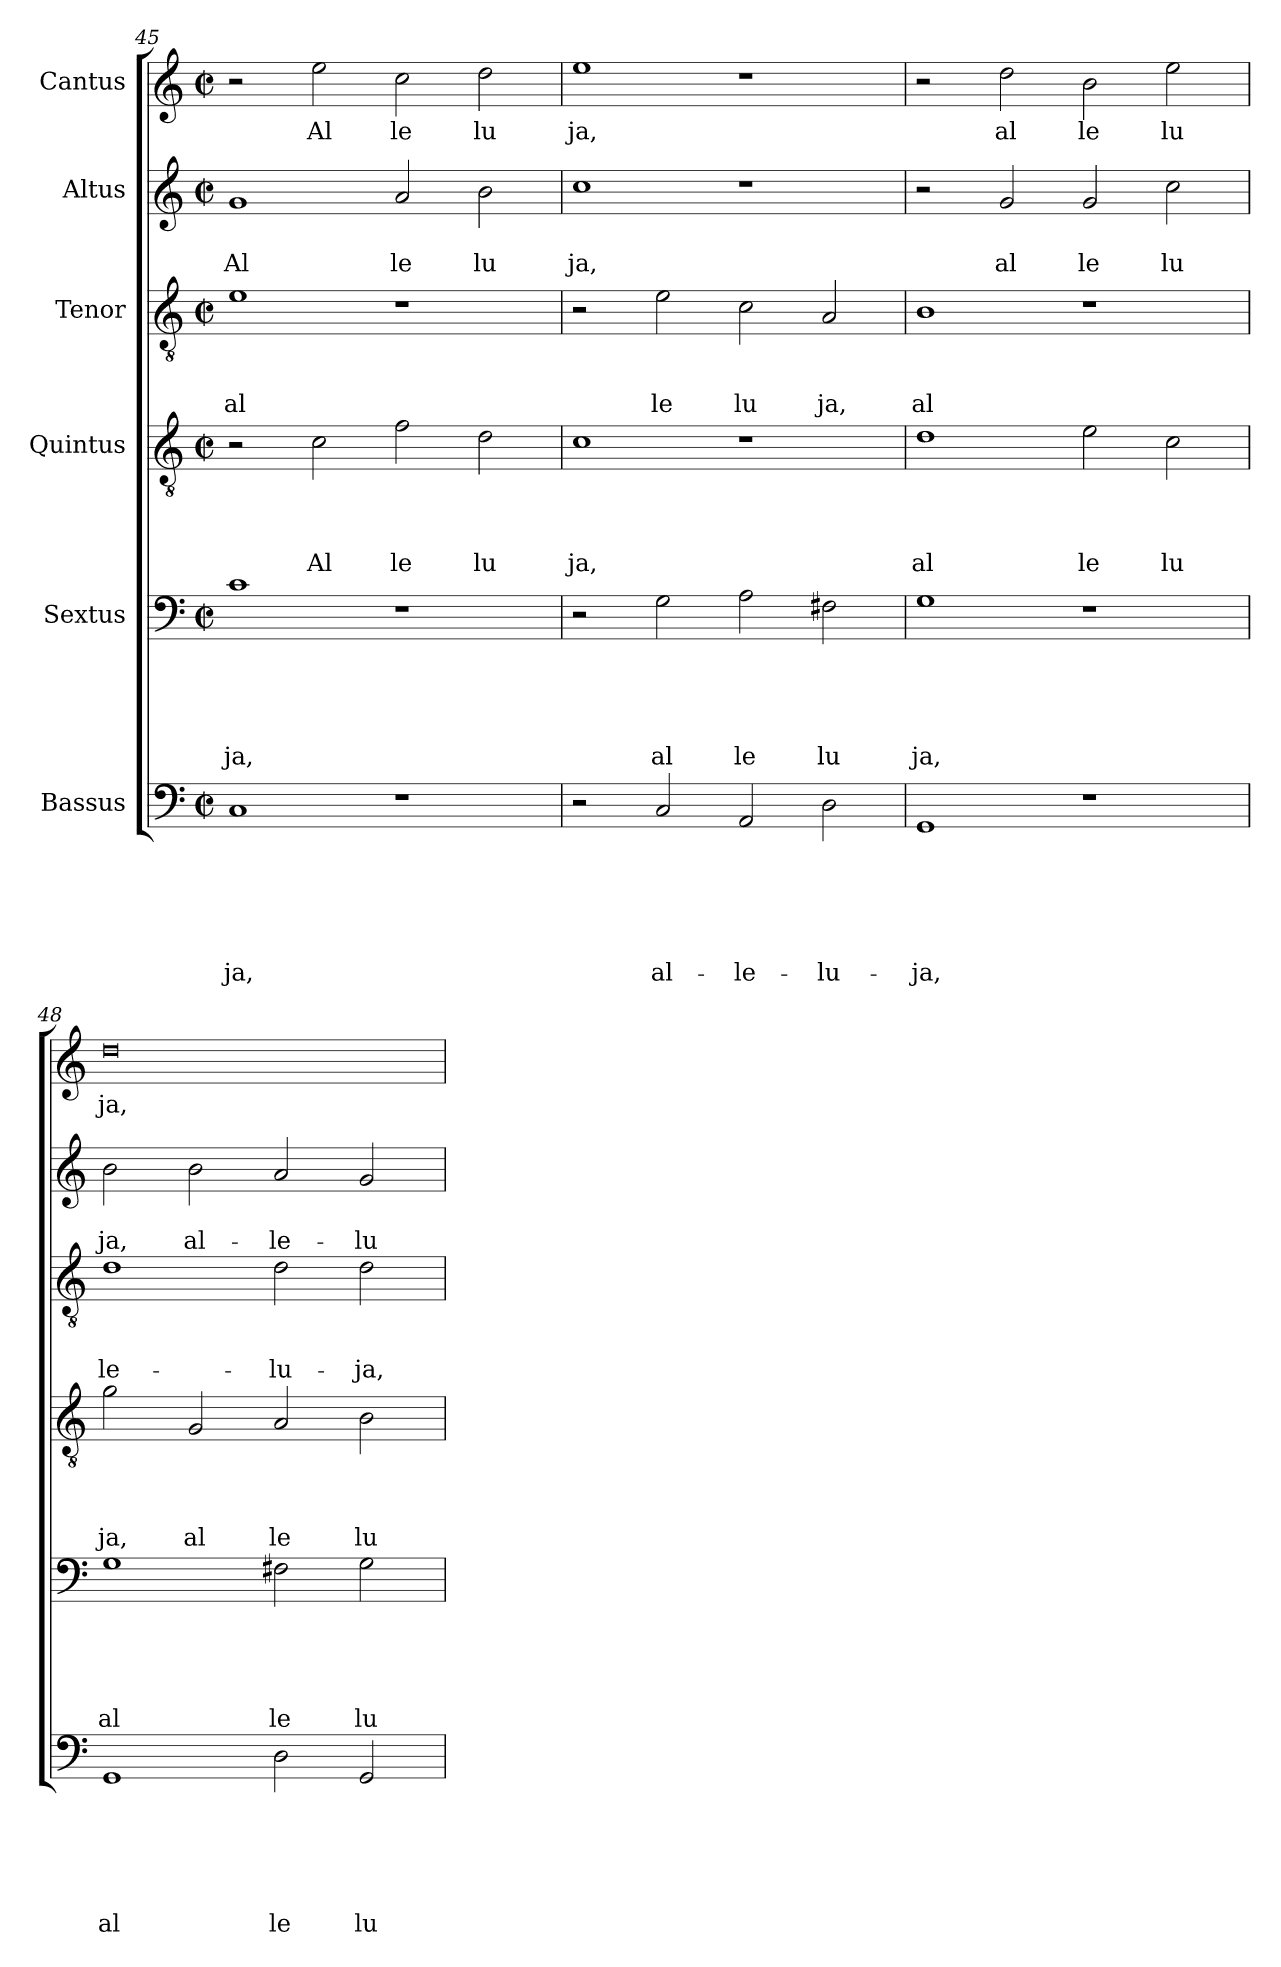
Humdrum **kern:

**kern	**text	**text	**text	**text	**text	**text	**kern	**text	**text	**text	**text	**text	**kern	**text	**text	**text	**text	**kern	**text	**text	**text	**kern	**text	**text	**kern	**text
*part6	*part6	*part6	*part6	*part6	*part6	*part6	*part5	*part5	*part5	*part5	*part5	*part5	*part4	*part4	*part4	*part4	*part4	*part3	*part3	*part3	*part3	*part2	*part2	*part2	*part1	*part1
*staff6	*staff6	*staff6	*staff6	*staff6	*staff6	*staff6	*staff5	*staff5	*staff5	*staff5	*staff5	*staff5	*staff4	*staff4	*staff4	*staff4	*staff4	*staff3	*staff3	*staff3	*staff3	*staff2	*staff2	*staff2	*staff1	*staff1
*I"Bassus	*	*	*	*	*	*	*I"Sextus	*	*	*	*	*	*I"Quintus	*	*	*	*	*I"Tenor	*	*	*	*I"Altus	*	*	*I"Cantus	*
*clefF4	*	*	*	*	*	*	*clefF4	*	*	*	*	*	*clefGv2	*	*	*	*	*clefGv2	*	*	*	*clefG2	*	*	*clefG2	*
*k[]	*	*	*	*	*	*	*k[]	*	*	*	*	*	*k[]	*	*	*	*	*k[]	*	*	*	*k[]	*	*	*k[]	*
*C:	*	*	*	*	*	*	*C:	*	*	*	*	*	*C:	*	*	*	*	*C:	*	*	*	*C:	*	*	*C:	*
*M2/2	*	*	*	*	*	*	*M2/2	*	*	*	*	*	*M2/2	*	*	*	*	*M2/2	*	*	*	*M2/2	*	*	*M2/2	*
*met(c|)	*	*	*	*	*	*	*met(c|)	*	*	*	*	*	*met(c|)	*	*	*	*	*met(c|)	*	*	*	*met(c|)	*	*	*met(c|)	*
=45	=45	=45	=45	=45	=45	=45	=45	=45	=45	=45	=45	=45	=45	=45	=45	=45	=45	=45	=45	=45	=45	=45	=45	=45	=45	=45
!	!	!	!	!	!	!LO:LY:b	!	!	!	!	!	!LO:LY:b	!	!	!	!	!	!	!	!	!LO:LY:b	!	!	!LO:LY:b	!	!
1C	.	.	.	.	.	-ja,	1c	.	.	.	.	ja,	2r	.	.	.	.	1e	.	.	al	1g	.	Al	2r	.
!	!	!	!	!	!	!	!	!	!	!	!	!	!	!	!	!	!LO:LY:b	!	!	!	!	!	!	!	!	!LO:LY:b
.	.	.	.	.	.	.	.	.	.	.	.	.	2c\	.	.	.	Al	.	.	.	.	.	.	.	2ee\	Al
!	!	!	!	!	!	!	!	!	!	!	!	!	!	!	!	!	!LO:LY:b	!	!	!	!	!	!	!LO:LY:b	!	!LO:LY:b
1r	.	.	.	.	.	.	1r	.	.	.	.	.	2f\	.	.	.	le	1r	.	.	.	2a/	.	le	2cc\	le
!	!	!	!	!	!	!	!	!	!	!	!	!	!	!	!	!	!LO:LY:b	!	!	!	!	!	!	!LO:LY:b	!	!LO:LY:b
.	.	.	.	.	.	.	.	.	.	.	.	.	2d\	.	.	.	lu	.	.	.	.	2b\	.	lu	2dd\	lu
=46	=46	=46	=46	=46	=46	=46	=46	=46	=46	=46	=46	=46	=46	=46	=46	=46	=46	=46	=46	=46	=46	=46	=46	=46	=46	=46
!	!	!	!	!	!	!	!	!	!	!	!	!	!	!	!	!	!LO:LY:b	!	!	!	!	!	!	!LO:LY:b	!	!LO:LY:b
2r	.	.	.	.	.	.	2r	.	.	.	.	.	1c	.	.	.	ja,	2r	.	.	.	1cc	.	ja,	1ee	ja,
!	!	!	!	!	!	!LO:LY:b	!	!	!	!	!	!LO:LY:b	!	!	!	!	!	!	!	!	!LO:LY:b	!	!	!	!	!
2C/	.	.	.	.	.	al-	2G\	.	.	.	.	al	.	.	.	.	.	2e\	.	.	le	.	.	.	.	.
!	!	!	!	!	!	!LO:LY:b	!	!	!	!	!	!LO:LY:b	!	!	!	!	!	!	!	!	!LO:LY:b	!	!	!	!	!
2AA/	.	.	.	.	.	-le-	2A\	.	.	.	.	le	1r	.	.	.	.	2c\	.	.	lu	1r	.	.	1r	.
!	!	!	!	!	!	!LO:LY:b	!	!	!	!	!	!LO:LY:b	!	!	!	!	!	!	!	!	!LO:LY:b	!	!	!	!	!
2D\	.	.	.	.	.	-lu-	2F#X\	.	.	.	.	lu	.	.	.	.	.	2A/	.	.	ja,	.	.	.	.	.
=47	=47	=47	=47	=47	=47	=47	=47	=47	=47	=47	=47	=47	=47	=47	=47	=47	=47	=47	=47	=47	=47	=47	=47	=47	=47	=47
!	!	!	!	!	!	!LO:LY:b	!	!	!	!	!	!LO:LY:b	!	!	!	!	!LO:LY:b	!	!	!	!LO:LY:b	!	!	!	!	!
1GG	.	.	.	.	.	-ja,	1G	.	.	.	.	ja,	1d	.	.	.	al	1B	.	.	al	2r	.	.	2r	.
!	!	!	!	!	!	!	!	!	!	!	!	!	!	!	!	!	!	!	!	!	!	!	!	!LO:LY:b	!	!LO:LY:b
.	.	.	.	.	.	.	.	.	.	.	.	.	.	.	.	.	.	.	.	.	.	2g/	.	al	2dd\	al
!	!	!	!	!	!	!	!	!	!	!	!	!	!	!	!	!	!LO:LY:b	!	!	!	!	!	!	!LO:LY:b	!	!LO:LY:b
1r	.	.	.	.	.	.	1r	.	.	.	.	.	2e\	.	.	.	le	1r	.	.	.	2g/	.	le	2b\	le
!	!	!	!	!	!	!	!	!	!	!	!	!	!	!	!	!	!LO:LY:b	!	!	!	!	!	!	!LO:LY:b	!	!LO:LY:b
.	.	.	.	.	.	.	.	.	.	.	.	.	2c\	.	.	.	lu	.	.	.	.	2cc\	.	lu	2ee\	lu
!!LO:LB:g=z
=48	=48	=48	=48	=48	=48	=48	=48	=48	=48	=48	=48	=48	=48	=48	=48	=48	=48	=48	=48	=48	=48	=48	=48	=48	=48	=48
!	!	!	!	!	!	!LO:LY:b	!	!	!	!	!	!LO:LY:b	!	!	!	!	!LO:LY:b	!	!	!	!LO:LY:b	!	!	!LO:LY:b	!	!LO:LY:b
1GG	.	.	.	.	.	al	1G	.	.	.	.	al	2g\	.	.	.	ja,	1d	.	.	le-	2b\	.	ja,	0dd	ja,
!	!	!	!	!	!	!	!	!	!	!	!	!	!	!	!	!	!LO:LY:b	!	!	!	!	!	!	!LO:LY:b	!	!
.	.	.	.	.	.	.	.	.	.	.	.	.	2G/	.	.	.	al	.	.	.	.	2b\	.	al-	.	.
!	!	!	!	!	!	!LO:LY:b	!	!	!	!	!	!LO:LY:b	!	!	!	!	!LO:LY:b	!	!	!	!LO:LY:b	!	!	!LO:LY:b	!	!
2D\	.	.	.	.	.	le	2F#X\	.	.	.	.	le	2A/	.	.	.	le	2d\	.	.	-lu-	2a/	.	-le-	.	.
!	!	!	!	!	!	!LO:LY:b	!	!	!	!	!	!LO:LY:b	!	!	!	!	!LO:LY:b	!	!	!	!LO:LY:b	!	!	!LO:LY:b	!	!
2GG/	.	.	.	.	.	lu	2G\	.	.	.	.	lu	2B\	.	.	.	lu	2d\	.	.	-ja,	2g/	.	-lu-	.	.
=	=	=	=	=	=	=	=	=	=	=	=	=	=	=	=	=	=	=	=	=	=	=	=	=	=	=
*-	*-	*-	*-	*-	*-	*-	*-	*-	*-	*-	*-	*-	*-	*-	*-	*-	*-	*-	*-	*-	*-	*-	*-	*-	*-	*-
